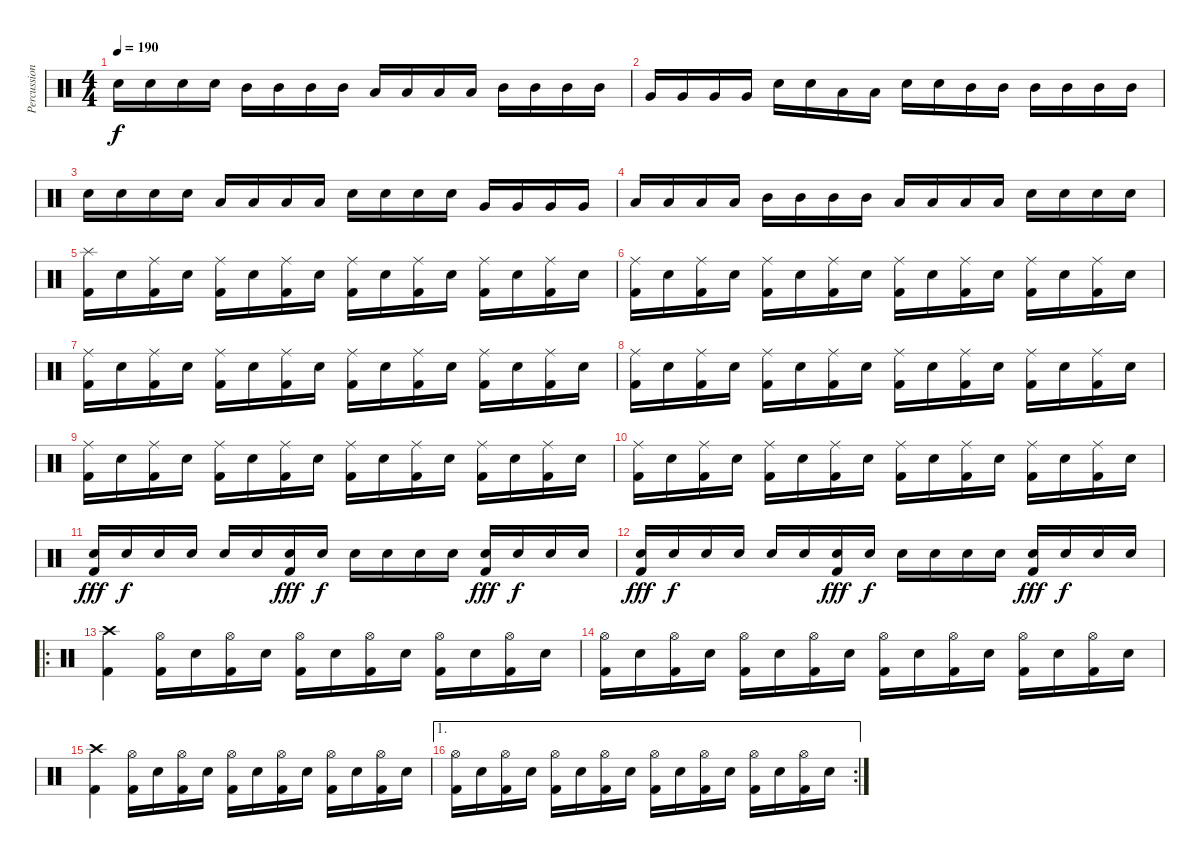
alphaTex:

\track ("Percussion" "Percussion") {instrument percussion}
\staff {score}
\articulation defaults
\ts (4 4)
\tempo 190
\clef neutral
\ks c "Snare (hit) 2".16{dy f} "Snare (hit) 2".16 "Snare (hit) 2".16 "Snare (hit) 2".16 "Mid Tom (hit)".16 "Mid Tom (hit)".16 "Mid Tom (hit)".16 "Mid Tom (hit)".16 "Low Tom (hit)".16 "Low Tom (hit)".16 "Low Tom (hit)".16 "Low Tom (hit)".16 "Mid Tom (hit)".16 "Mid Tom (hit)".16 "Mid Tom (hit)".16 "Mid Tom (hit)".16
|
"Very Low Tom (hit)".16 "Very Low Tom (hit)".16 "Very Low Tom (hit)".16 "Very Low Tom (hit)".16 "Snare (hit) 2".16 "Snare (hit) 2".16 "Low Tom (hit)".16 "Low Tom (hit)".16 "Snare (hit) 2".16 "Snare (hit) 2".16 "Mid Tom (hit)".16 "Mid Tom (hit)".16 "Mid Tom (hit)".16 "Mid Tom (hit)".16 "Mid Tom (hit)".16 "Mid Tom (hit)".16 |
"Snare (hit) 2".16 "Snare (hit) 2".16 "Snare (hit) 2".16 "Snare (hit) 2".16 "Low Tom (hit)".16 "Low Tom (hit)".16 "Low Tom (hit)".16 "Low Tom (hit)".16 "Snare (hit) 2".16 "Snare (hit) 2".16 "Snare (hit) 2".16 "Snare (hit) 2".16 "Very Low Tom (hit)".16 "Very Low Tom (hit)".16 "Very Low Tom (hit)".16 "Very Low Tom (hit)".16 |
"Low Tom (hit)".16 "Low Tom (hit)".16 "Low Tom (hit)".16 "Low Tom (hit)".16 "Mid Tom (hit)".16 "Mid Tom (hit)".16 "Mid Tom (hit)".16 "Mid Tom (hit)".16 "Low Tom (hit)".16 "Low Tom (hit)".16 "Low Tom (hit)".16 "Low Tom (hit)".16 "Snare (hit) 2".16 "Snare (hit) 2".16 "Snare (hit) 2".16 "Snare (hit) 2".16 |
("Splash (hit)" "Kick (hit) 2").16 "Snare (hit) 2".16 ("Ride (middle)" "Kick (hit) 2").16 "Snare (hit) 2".16 ("Ride (middle)" "Kick (hit) 2").16 "Snare (hit) 2".16 ("Ride (middle)" "Kick (hit) 2").16 "Snare (hit) 2".16 ("Ride (middle)" "Kick (hit) 2").16 "Snare (hit) 2".16 ("Ride (middle)" "Kick (hit) 2").16 "Snare (hit) 2".16 ("Ride (middle)" "Kick (hit) 2").16 "Snare (hit) 2".16 ("Ride (middle)" "Kick (hit) 2").16 "Snare (hit) 2".16 |
("Ride (middle)" "Kick (hit) 2").16 "Snare (hit) 2".16 ("Ride (middle)" "Kick (hit) 2").16 "Snare (hit) 2".16 ("Ride (middle)" "Kick (hit) 2").16 "Snare (hit) 2".16 ("Ride (middle)" "Kick (hit) 2").16 "Snare (hit) 2".16 ("Ride (middle)" "Kick (hit) 2").16 "Snare (hit) 2".16 ("Ride (middle)" "Kick (hit) 2").16 "Snare (hit) 2".16 ("Ride (middle)" "Kick (hit) 2").16 "Snare (hit) 2".16 ("Ride (middle)" "Kick (hit) 2").16 "Snare (hit) 2".16 |
("Ride (middle)" "Kick (hit) 2").16 "Snare (hit) 2".16 ("Ride (middle)" "Kick (hit) 2").16 "Snare (hit) 2".16 ("Ride (middle)" "Kick (hit) 2").16 "Snare (hit) 2".16 ("Ride (middle)" "Kick (hit) 2").16 "Snare (hit) 2".16 ("Ride (middle)" "Kick (hit) 2").16 "Snare (hit) 2".16 ("Ride (middle)" "Kick (hit) 2").16 "Snare (hit) 2".16 ("Ride (middle)" "Kick (hit) 2").16 "Snare (hit) 2".16 ("Ride (middle)" "Kick (hit) 2").16 "Snare (hit) 2".16 |
("Ride (middle)" "Kick (hit) 2").16 "Snare (hit) 2".16 ("Ride (middle)" "Kick (hit) 2").16 "Snare (hit) 2".16 ("Ride (middle)" "Kick (hit) 2").16 "Snare (hit) 2".16 ("Ride (middle)" "Kick (hit) 2").16 "Snare (hit) 2".16 ("Ride (middle)" "Kick (hit) 2").16 "Snare (hit) 2".16 ("Ride (middle)" "Kick (hit) 2").16 "Snare (hit) 2".16 ("Ride (middle)" "Kick (hit) 2").16 "Snare (hit) 2".16 ("Ride (middle)" "Kick (hit) 2").16 "Snare (hit) 2".16 |
("Ride (middle)" "Kick (hit) 2").16 "Snare (hit) 2".16 ("Ride (middle)" "Kick (hit) 2").16 "Snare (hit) 2".16 ("Ride (middle)" "Kick (hit) 2").16 "Snare (hit) 2".16 ("Ride (middle)" "Kick (hit) 2").16 "Snare (hit) 2".16 ("Ride (middle)" "Kick (hit) 2").16 "Snare (hit) 2".16 ("Ride (middle)" "Kick (hit) 2").16 "Snare (hit) 2".16 ("Ride (middle)" "Kick (hit) 2").16 "Snare (hit) 2".16 ("Ride (middle)" "Kick (hit) 2").16 "Snare (hit) 2".16 |
("Ride (middle)" "Kick (hit) 2").16 "Snare (hit) 2".16 ("Ride (middle)" "Kick (hit) 2").16 "Snare (hit) 2".16 ("Ride (middle)" "Kick (hit) 2").16 "Snare (hit) 2".16 ("Ride (middle)" "Kick (hit) 2").16 "Snare (hit) 2".16 ("Ride (middle)" "Kick (hit) 2").16 "Snare (hit) 2".16 ("Ride (middle)" "Kick (hit) 2").16 "Snare (hit) 2".16 ("Ride (middle)" "Kick (hit) 2").16 "Snare (hit) 2".16 ("Ride (middle)" "Kick (hit) 2").16 "Snare (hit) 2".16 |
("Snare (hit) 2" "Kick (hit) 2").16{dy fff} "Snare (hit) 2".16{dy f} "Snare (hit) 2".16 "Snare (hit) 2".16 "Snare (hit) 2".16 "Snare (hit) 2".16 ("Snare (hit) 2" "Kick (hit) 2").16{dy fff} "Snare (hit) 2".16{dy f} "Snare (hit) 2".16 "Snare (hit) 2".16 "Snare (hit) 2".16 "Snare (hit) 2".16 ("Snare (hit) 2" "Kick (hit) 2").16{dy fff} "Snare (hit) 2".16{dy f} "Snare (hit) 2".16 "Snare (hit) 2".16 |
("Snare (hit) 2" "Kick (hit) 2").16{dy fff} "Snare (hit) 2".16{dy f} "Snare (hit) 2".16 "Snare (hit) 2".16 "Snare (hit) 2".16 "Snare (hit) 2".16 ("Snare (hit) 2" "Kick (hit) 2").16{dy fff} "Snare (hit) 2".16{dy f} "Snare (hit) 2".16 "Snare (hit) 2".16 "Snare (hit) 2".16 "Snare (hit) 2".16 ("Snare (hit) 2" "Kick (hit) 2").16{dy fff} "Snare (hit) 2".16{dy f} "Snare (hit) 2".16 "Snare (hit) 2".16 |
\ro
("Crash high (hit)" "Kick (hit) 2").4 ("Hi-Hat (open)" "Kick (hit) 2").16 "Snare (hit) 2".16 ("Hi-Hat (open)" "Kick (hit) 2").16 "Snare (hit) 2".16 ("Hi-Hat (open)" "Kick (hit) 2").16 "Snare (hit) 2".16 ("Hi-Hat (open)" "Kick (hit) 2").16 "Snare (hit) 2".16 ("Hi-Hat (open)" "Kick (hit) 2").16 "Snare (hit) 2".16 ("Hi-Hat (open)" "Kick (hit) 2").16 "Snare (hit) 2".16 |
("Hi-Hat (open)" "Kick (hit) 2").16 "Snare (hit) 2".16 ("Hi-Hat (open)" "Kick (hit) 2").16 "Snare (hit) 2".16 ("Hi-Hat (open)" "Kick (hit) 2").16 "Snare (hit) 2".16 ("Hi-Hat (open)" "Kick (hit) 2").16 "Snare (hit) 2".16 ("Hi-Hat (open)" "Kick (hit) 2").16 "Snare (hit) 2".16 ("Hi-Hat (open)" "Kick (hit) 2").16 "Snare (hit) 2".16 ("Hi-Hat (open)" "Kick (hit) 2").16 "Snare (hit) 2".16 ("Hi-Hat (open)" "Kick (hit) 2").16 "Snare (hit) 2".16 |
("Crash high (hit)" "Kick (hit) 2").4 ("Hi-Hat (open)" "Kick (hit) 2").16 "Snare (hit) 2".16 ("Hi-Hat (open)" "Kick (hit) 2").16 "Snare (hit) 2".16 ("Hi-Hat (open)" "Kick (hit) 2").16 "Snare (hit) 2".16 ("Hi-Hat (open)" "Kick (hit) 2").16 "Snare (hit) 2".16 ("Hi-Hat (open)" "Kick (hit) 2").16 "Snare (hit) 2".16 ("Hi-Hat (open)" "Kick (hit) 2").16 "Snare (hit) 2".16 |
\ae 1
\rc 2
("Hi-Hat (open)" "Kick (hit) 2").16 "Snare (hit) 2".16 ("Hi-Hat (open)" "Kick (hit) 2").16 "Snare (hit) 2".16 ("Hi-Hat (open)" "Kick (hit) 2").16 "Snare (hit) 2".16 ("Hi-Hat (open)" "Kick (hit) 2").16 "Snare (hit) 2".16 ("Hi-Hat (open)" "Kick (hit) 2").16 "Snare (hit) 2".16 ("Hi-Hat (open)" "Kick (hit) 2").16 "Snare (hit) 2".16 ("Hi-Hat (open)" "Kick (hit) 2").16 "Snare (hit) 2".16 ("Hi-Hat (open)" "Kick (hit) 2").16 "Snare (hit) 2".16
